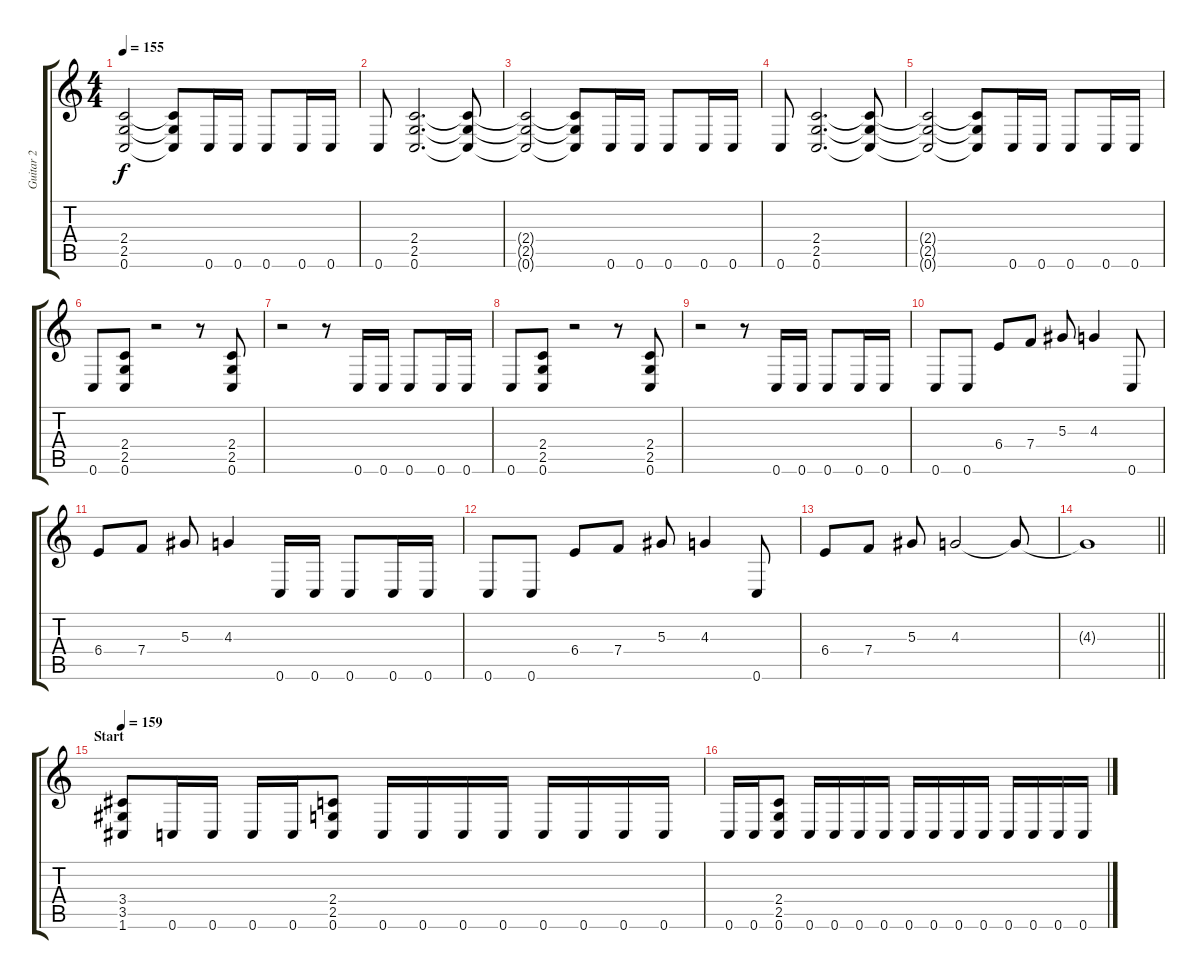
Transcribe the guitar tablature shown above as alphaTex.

\track ("Guitar 2" "Guitar 2") {instrument overdrivenguitar}
\staff {score tabs}
\tuning (C4 G3 Eb3 Bb2 F2 C2) {hide}
\ts (4 4)
\tempo 155
\clef g2
\ks c
(2.4{t} 2.5{t} 0.6{t}).2{dy f} (2.4{t} 2.5{t} 0.6{t}).8 0.6.16 0.6.16 0.6.8 0.6.16 0.6.16 |
0.6.8 (2.4 2.5 0.6).2{d} (2.4{t} 2.5{t} 0.6{t}).8 |
(2.4{t} 2.5{t} 0.6{t}).2 (2.4{t} 2.5{t} 0.6{t}).8 0.6.16 0.6.16 0.6.8 0.6.16 0.6.16 |
0.6.8 (2.4 2.5 0.6).2{d} (2.4{t} 2.5{t} 0.6{t}).8 |
(2.4{t} 2.5{t} 0.6{t}).2 (2.4{t} 2.5{t} 0.6{t}).8 0.6.16 0.6.16 0.6.8 0.6.16 0.6.16 |
0.6.8 (2.4 2.5 0.6).8 r.2 r.8 (2.4 2.5 0.6).8 |
r.2 r.8 0.6.16 0.6.16 0.6.8 0.6.16 0.6.16 |
0.6.8 (2.4 2.5 0.6).8 r.2 r.8 (2.4 2.5 0.6).8 |
r.2 r.8 0.6.16 0.6.16 0.6.8 0.6.16 0.6.16 |
0.6.8 0.6.8 6.4.8 7.4.8 5.3.8 4.3.4 0.6.8 |
6.4.8 7.4.8 5.3.8 4.3.4 0.6.16 0.6.16 0.6.8 0.6.16 0.6.16 |
0.6.8 0.6.8 6.4.8 7.4.8 5.3.8 4.3.4 0.6.8 |
6.4.8 7.4.8 5.3.8 4.3.2 4.3{t}.8 |
\barLineRight lightlight
4.3{t}.1 |
\section ("" "Start")
\tempo 159
(3.4 3.5 1.6).8 0.6.16 0.6.16 0.6.16 0.6.16 (2.4 2.5 0.6).8 0.6.16 0.6.16 0.6.16 0.6.16 0.6.16 0.6.16 0.6.16 0.6.16 |
0.6.16 0.6.16 (2.4 2.5 0.6).8 0.6.16 0.6.16 0.6.16 0.6.16 0.6.16 0.6.16 0.6.16 0.6.16 0.6.16 0.6.16 0.6.16 0.6.16
